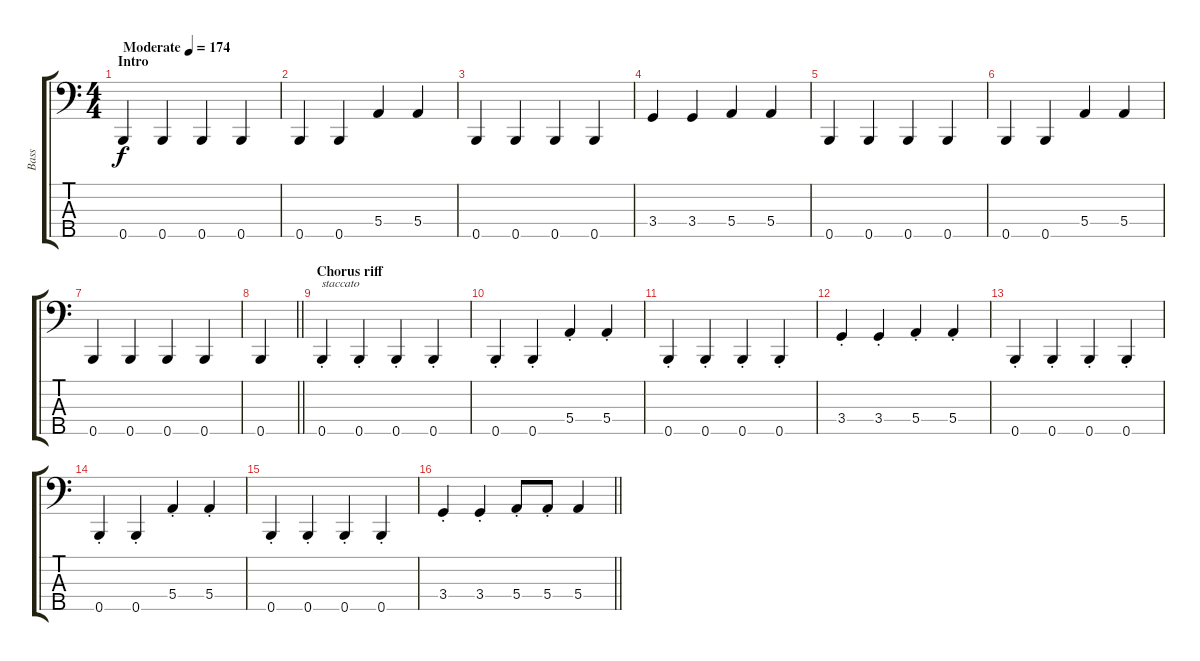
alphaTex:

\track ("Bass" "Bass") {instrument electricbassfinger}
\staff {score tabs}
\tuning (G2 D2 A1 E1 B0) {hide}
\ts (4 4)
\section ("" "Intro")
\tempo (174 "Moderate")
\clef f4
\ks c
0.5.4{dy f instrument electricbassfinger} 0.5.4 0.5.4 0.5.4 |
0.5.4 0.5.4 5.4.4 5.4.4 |
0.5.4 0.5.4 0.5.4 0.5.4 |
3.4.4 3.4.4 5.4.4 5.4.4 |
0.5.4 0.5.4 0.5.4 0.5.4 |
0.5.4 0.5.4 5.4.4 5.4.4 |
0.5.4 0.5.4 0.5.4 0.5.4 |
\barLineRight lightlight
0.5.4 |
\section ("" "Chorus riff")
0.5{st}.4{txt "staccato"} 0.5{st}.4 0.5{st}.4 0.5{st}.4 |
0.5{st}.4 0.5{st}.4 5.4{st}.4 5.4{st}.4 |
0.5{st}.4 0.5{st}.4 0.5{st}.4 0.5{st}.4 |
3.4{st}.4 3.4{st}.4 5.4{st}.4 5.4{st}.4 |
0.5{st}.4 0.5{st}.4 0.5{st}.4 0.5{st}.4 |
0.5{st}.4 0.5{st}.4 5.4{st}.4 5.4{st}.4 |
0.5{st}.4 0.5{st}.4 0.5{st}.4 0.5{st}.4 |
\barLineRight lightlight
3.4{st}.4 3.4{st}.4 5.4{st}.8 5.4{st}.8 5.4.4
